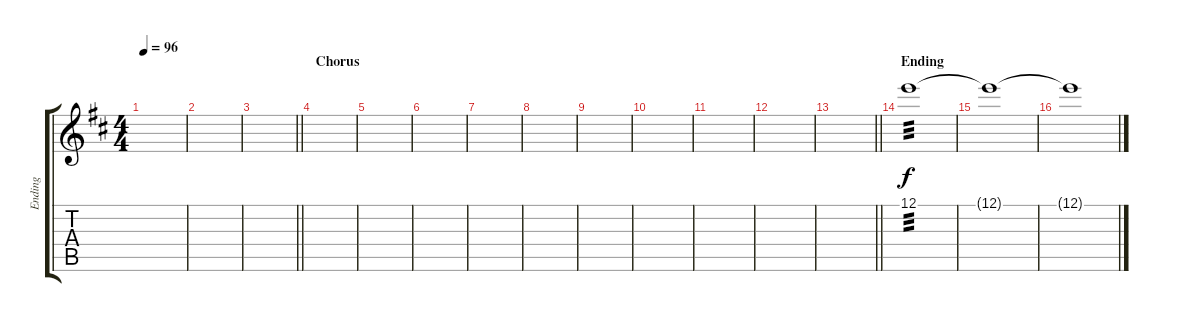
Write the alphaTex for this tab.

\track ("Ending" "Ending") {instrument overdrivenguitar}
\staff {score tabs}
\tuning (E4 B3 G3 D3 A2 E2) {hide}
\ts (4 4)
\tempo 96
\clef g2
\ks d
|
|
\barLineRight lightlight
|
\section ("" "Chorus")
|
|
|
|
|
|
|
|
|
\barLineRight lightlight
|
\section ("" "Ending")
12.1.1{tp 3} |
12.1{t}.1 |
12.1{t}.1
